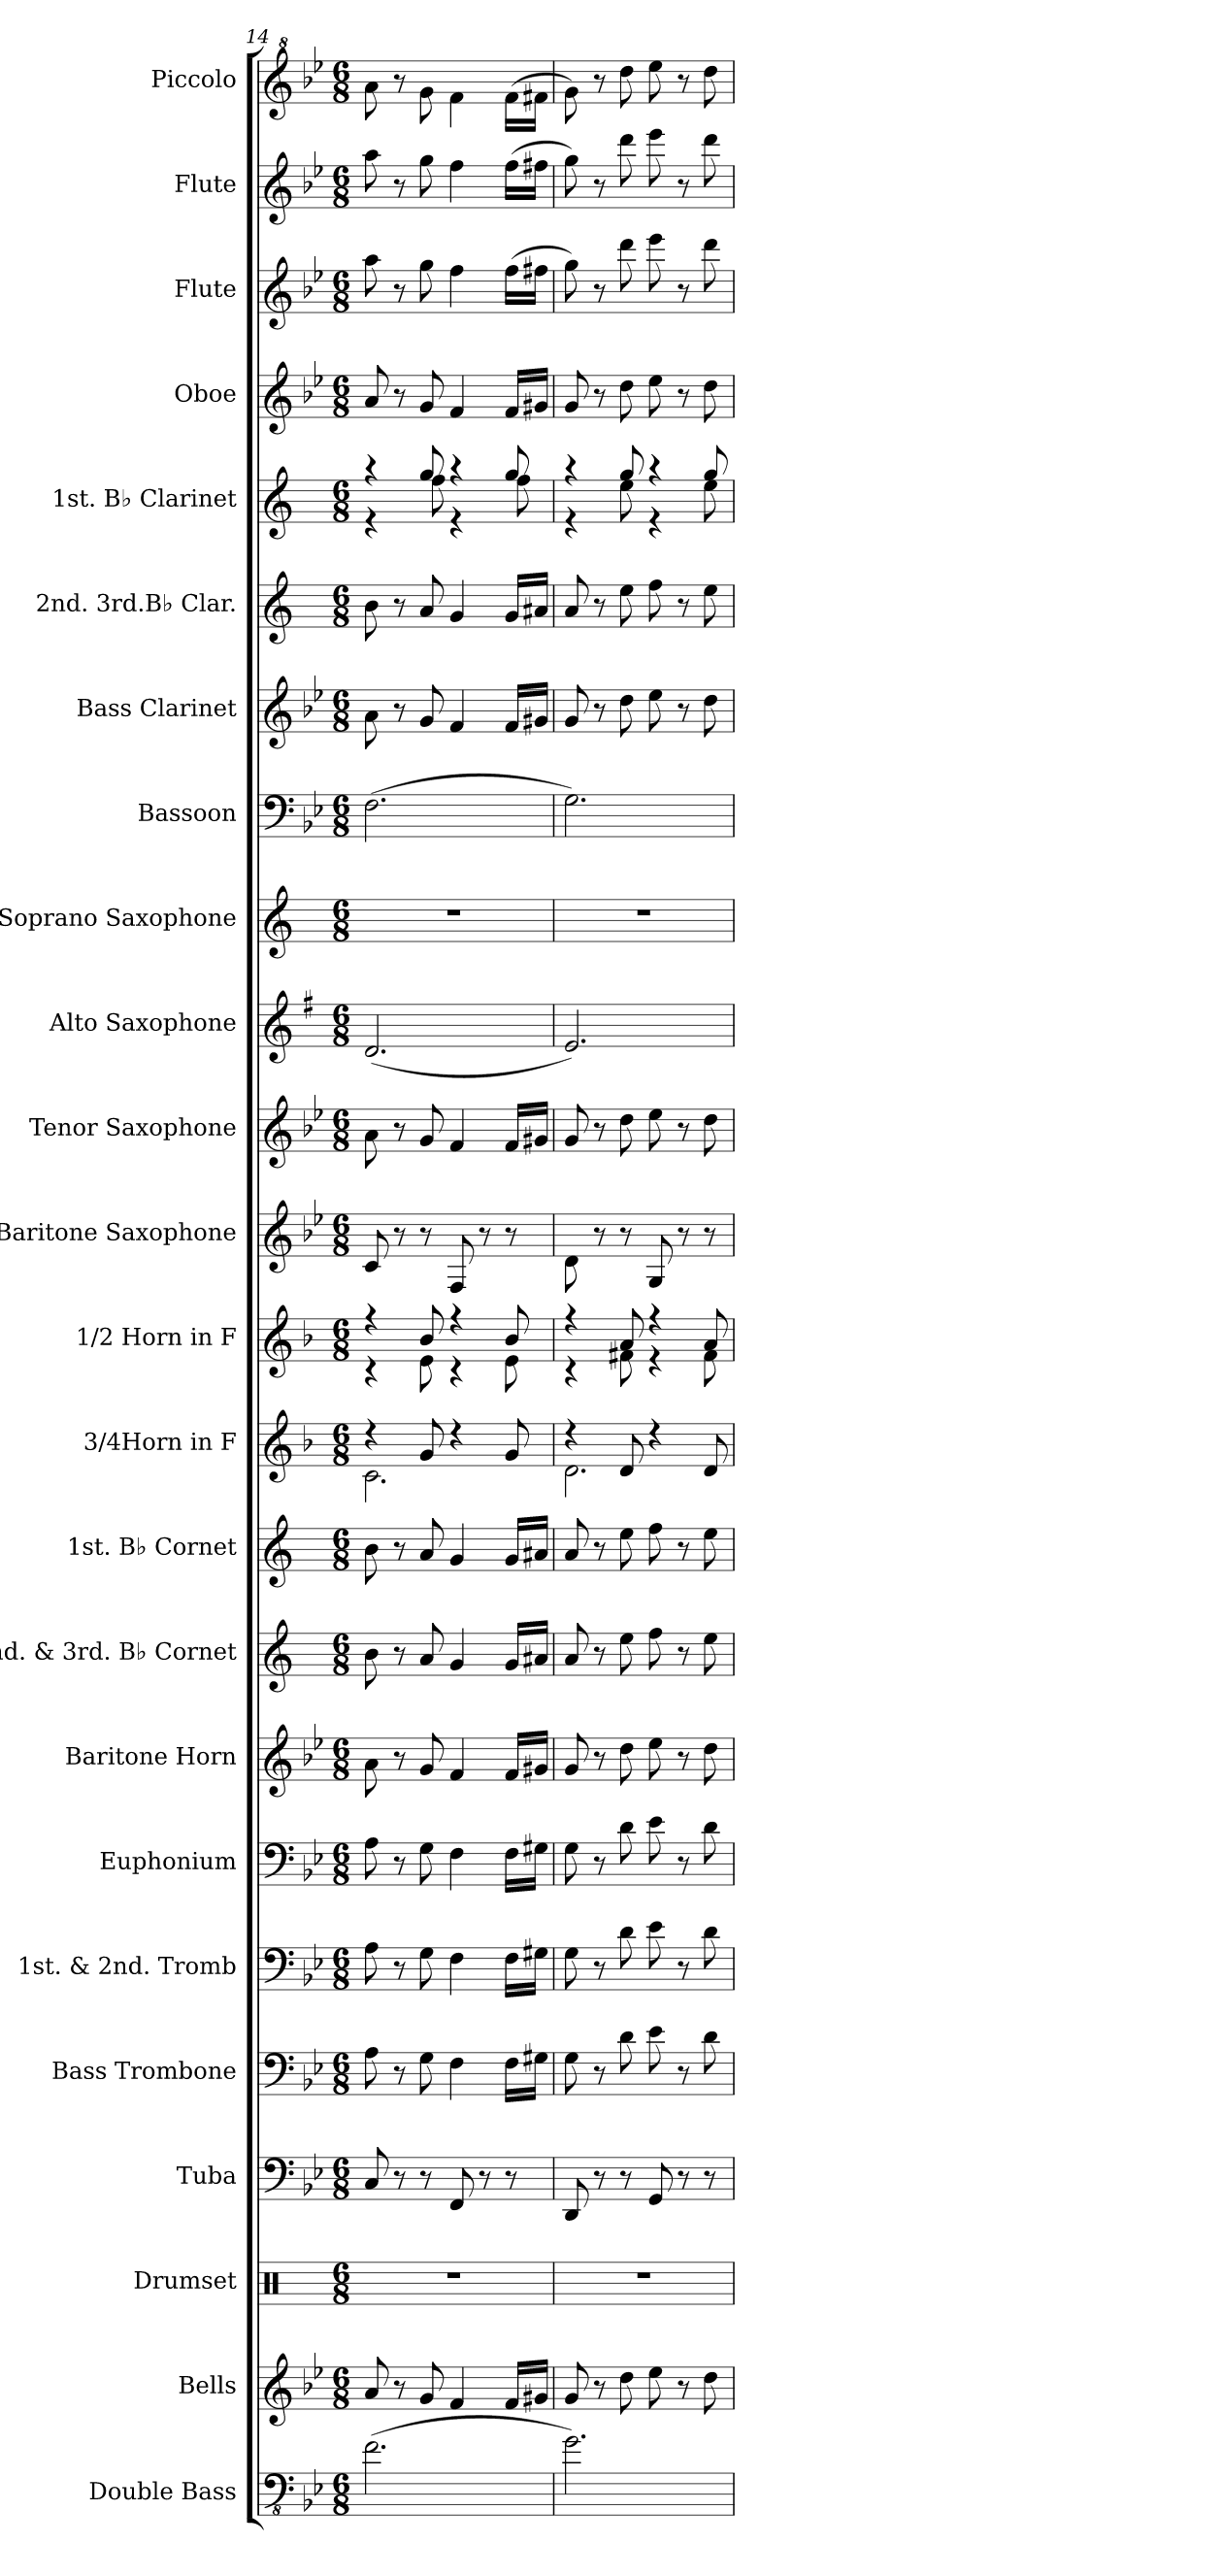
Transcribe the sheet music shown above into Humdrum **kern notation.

**kern	**kern	**kern	**kern	**kern	**kern	**kern	**kern	**kern	**kern	**kern	**kern	**kern	**kern	**kern	**kern	**kern	**kern	**kern	**kern	**kern	**kern	**kern	**kern
*part24	*part23	*part22	*part21	*part20	*part19	*part18	*part17	*part16	*part15	*part14	*part13	*part12	*part11	*part10	*part9	*part8	*part7	*part6	*part5	*part4	*part3	*part2	*part1
*staff24	*staff23	*staff22	*staff21	*staff20	*staff19	*staff18	*staff17	*staff16	*staff15	*staff14	*staff13	*staff12	*staff11	*staff10	*staff9	*staff8	*staff7	*staff6	*staff5	*staff4	*staff3	*staff2	*staff1
*I"Double Bass	*I"Bells	*I"Drumset	*I"Tuba	*I"Bass Trombone	*I"1st. &amp; 2nd. Tromb	*I"Euphonium	*I"Baritone Horn	*I"2nd. &amp; 3rd. B♭ Cornet	*I"1st. B♭ Cornet	*I"3/4Horn in F	*I"1/2 Horn in F	*I"Baritone Saxophone	*I"Tenor Saxophone	*I"Alto Saxophone	*I"Soprano Saxophone	*I"Bassoon	*I"Bass Clarinet	*I"2nd. 3rd.B♭ Clar.	*I"1st. B♭ Clarinet	*I"Oboe	*I"Flute	*I"Flute	*I"Piccolo
*I'Db.	*	*I'Drs.	*I'Tba.	*I'B. Tbn.	*	*I'Euph.	*I'Bar. Hn.	*I'2&amp;3 B♭ Cnt.	*I'1 B♭ Cnt.	*	*	*I'Bar. Sax.	*I'T. Sax.	*I'A. Sax.	*I'S. Sax.	*I'Bsn.	*I'B. Cl.	*I'2/3 B♭ Cl.	*I'1 B♭ Cl.	*I'Ob.	*I'Fl.	*I'Fl.	*I'Picc.
*clefFv4	*clefG2	*clefX	*clefF4	*clefF4	*clefF4	*clefF4	*clefG2	*clefG2	*clefG2	*clefG2	*clefG2	*clefG2	*clefG2	*clefG2	*clefG2	*clefF4	*clefG2	*clefG2	*clefG2	*clefG2	*clefG2	*clefG2	*clefG^2
*ITrd7c12	*	*	*	*	*	*	*ITrd8c14	*ITrd1c2	*ITrd1c2	*ITrd4c7	*ITrd4c7	*ITrd12c21	*ITrd8c14	*ITrd5c9	*ITrd1c2	*	*ITrd8c14	*ITrd1c2	*ITrd1c2	*	*	*	*ITrd-7c-12
*k[b-e-]	*k[b-e-]	*k[]	*k[b-e-]	*k[b-e-]	*k[b-e-]	*k[b-e-]	*k[b-e-]	*k[b-e-]	*k[b-e-]	*k[b-e-]	*k[b-e-]	*k[b-e-]	*k[b-e-]	*k[b-e-]	*k[b-e-]	*k[b-e-]	*k[b-e-]	*k[b-e-]	*k[b-e-]	*k[b-e-]	*k[b-e-]	*k[b-e-]	*k[b-e-]
*M6/8	*M6/8	*M6/8	*M6/8	*M6/8	*M6/8	*M6/8	*M6/8	*M6/8	*M6/8	*M6/8	*M6/8	*M6/8	*M6/8	*M6/8	*M6/8	*M6/8	*M6/8	*M6/8	*M6/8	*M6/8	*M6/8	*M6/8	*M6/8
=14	=14	=14	=14	=14	=14	=14	=14	=14	=14	=14	=14	=14	=14	=14	=14	=14	=14	=14	=14	=14	=14	=14	=14
*	*	*	*	*	*	*	*	*	*	*^	*^	*	*	*	*	*	*	*	*^	*	*	*	*
(>2.FF\	8a!/	2.r	8C/	8A!\	8A!\	8A!\	8A!\	8a!\	8a!\	4r	2.F\	4r	4r	8C/	8A!\	(<2.F/	2.r	(>2.F\	8A\	8a\	4r	4r	8a/	8aa\	8aa\	8aaa\
.	8r	.	8r	8r	8r	8r	8r	8r	8r	.	.	.	.	8r	8r	.	.	.	8r	8r	.	.	8r	8r	8r	8r
.	8g!/	.	8r	8G!\	8G!\	8G!\	8G!/	8g!/	8g!/	8c/	.	8e-/	8A\	8r	8G!/	.	.	.	8G/	8g/	8ff/	8ee-\	8g/	8gg\	8gg\	8ggg\
.	4f!/	.	8FF/	4F!\	4F!\	4F!\	4F!/	4f!/	4f!/	4r	.	4r	4r	8FF/	4F!/	.	.	.	4F/	4f/	4r	4r	4f/	4ff\	4ff\	4fff\
.	.	.	8r	.	.	.	.	.	.	.	.	.	.	8r	.	.	.	.	.	.	.	.	.	.	.	.
.	16f!/LL	.	8r	16F!\LL	16F!\LL	16F!\LL	16F!/LL	16f!/LL	16f!/LL	8c/	.	8e-/	8A\	8r	16F!/LL	.	.	.	16F/LL	16f/LL	8ff/	8ee-\	16f/LL	(>16ff\LL	(>16ff\LL	(>16fff\LL
.	16g#X!/JJ	.	.	16G#X!\JJ	16G#X!\JJ	16G#X!\JJ	16G#X!/JJ	16g#X!/JJ	16g#X!/JJ	.	.	.	.	.	16G#X!/JJ	.	.	.	16G#X/JJ	16g#X/JJ	.	.	16g#X/JJ	16ff#X\JJ	16ff#X\JJ	16fff#X\JJ
=15	=15	=15	=15	=15	=15	=15	=15	=15	=15	=15	=15	=15	=15	=15	=15	=15	=15	=15	=15	=15	=15	=15	=15	=15	=15	=15
2.GG\)	8g!/	2.r	8DD/	8G!\	8G!\	8G!\	8G!/	8g!/	8g!/	4r	2.G\	4r	4r	8D\	8G!/	2.G/)	2.r	2.G\)	8G/	8g/	4r	4r	8g/	8gg\)	8gg\)	8ggg\)
.	8r	.	8r	8r	8r	8r	8r	8r	8r	.	.	.	.	8r	8r	.	.	.	8r	8r	.	.	8r	8r	8r	8r
.	8dd!\	.	8r	8d!\	8d!\	8d!\	8d!\	8dd!\	8dd!\	8G/	.	8d/	8Bn\	8r	8d!\	.	.	.	8d\	8dd\	8ff/	8dd\	8dd\	8ddd\	8ddd\	8dddd\
.	8ee-!\	.	8GG/	8e-!\	8e-!\	8e-!\	8e-!\	8ee-!\	8ee-!\	4r	.	4r	4r	8GG/	8e-!\	.	.	.	8e-\	8ee-\	4r	4r	8ee-\	8eee-\	8eee-\	8eeee-\
.	8r	.	8r	8r	8r	8r	8r	8r	8r	.	.	.	.	8r	8r	.	.	.	8r	8r	.	.	8r	8r	8r	8r
.	8dd!\	.	8r	8d!\	8d!\	8d!\	8d!\	8dd!\	8dd!\	8G/	.	8d/	8B\	8r	8d!\	.	.	.	8d\	8dd\	8ff/	8dd\	8dd\	8ddd\	8ddd\	8dddd\
*	*	*	*	*	*	*	*	*	*	*v	*v	*	*	*	*	*	*	*	*	*	*v	*v	*	*	*	*
*	*	*	*	*	*	*	*	*	*	*	*v	*v	*	*	*	*	*	*	*	*	*	*	*	*
=	=	=	=	=	=	=	=	=	=	=	=	=	=	=	=	=	=	=	=	=	=	=	=
*-	*-	*-	*-	*-	*-	*-	*-	*-	*-	*-	*-	*-	*-	*-	*-	*-	*-	*-	*-	*-	*-	*-	*-
